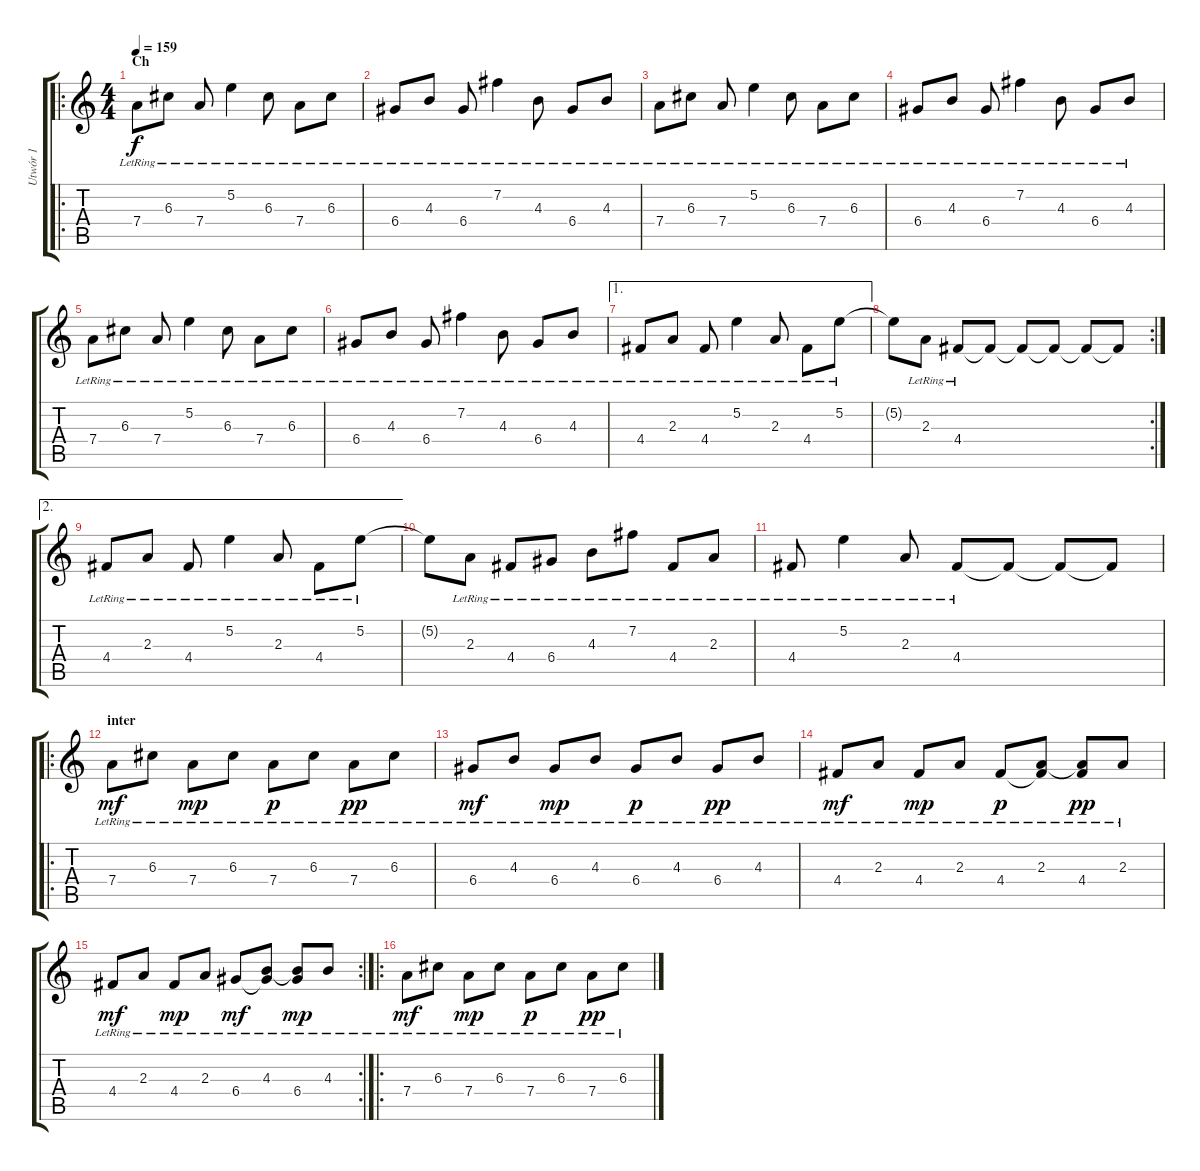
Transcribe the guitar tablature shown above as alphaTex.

\track ("Utwór 1" "Utwór 1") {instrument electricguitarjazz}
\staff {score tabs}
\tuning (E4 B3 G3 D3 A2 E2) {hide}
\ro
\ts (4 4)
\section ("" "Ch")
\tempo 159
\clef g2
\ks c
7.4{lr}.8{dy f} 6.3{lr}.8 7.4{lr}.8 5.2{lr}.4 6.3{lr}.8 7.4{lr}.8 6.3{lr}.8 |
6.4{lr}.8 4.3{lr}.8 6.4{lr}.8 7.2{lr}.4 4.3{lr}.8 6.4{lr}.8 4.3{lr}.8 |
7.4{lr}.8 6.3{lr}.8 7.4{lr}.8 5.2{lr}.4 6.3{lr}.8 7.4{lr}.8 6.3{lr}.8 |
6.4{lr}.8 4.3{lr}.8 6.4{lr}.8 7.2{lr}.4 4.3{lr}.8 6.4{lr}.8 4.3{lr}.8 |
7.4{lr}.8 6.3{lr}.8 7.4{lr}.8 5.2{lr}.4 6.3{lr}.8 7.4{lr}.8 6.3{lr}.8 |
6.4{lr}.8 4.3{lr}.8 6.4{lr}.8 7.2{lr}.4 4.3{lr}.8 6.4{lr}.8 4.3{lr}.8 |
\ae 1
4.4{lr}.8 2.3{lr}.8 4.4{lr}.8 5.2{lr}.4 2.3{lr}.8 4.4{lr}.8 5.2{lr}.8 |
\rc 2
5.2{t}.8 2.3{lr}.8 4.4{lr}.8 4.4{t}.8 4.4{t}.8 4.4{t}.8 4.4{t}.8 4.4{t}.8 |
\ae 2
4.4{lr}.8 2.3{lr}.8 4.4{lr}.8 5.2{lr}.4 2.3{lr}.8 4.4{lr}.8 5.2{lr}.8 |
5.2{t}.8 2.3{lr}.8 4.4{lr}.8 6.4{lr}.8 4.3{lr}.8 7.2{lr}.8 4.4{lr}.8 2.3{lr}.8 |
4.4{lr}.8 5.2{lr}.4 2.3{lr}.8 4.4{lr}.8 4.4{t}.8 4.4{t}.8 4.4{t}.8 |
\ro
\section ("" "inter")
7.4{lr}.8{dy mf} 6.3{lr}.8 7.4{lr}.8{dy mp} 6.3{lr}.8 7.4{lr}.8{dy p} 6.3{lr}.8 7.4{lr}.8{dy pp} 6.3{lr}.8 |
6.4{lr}.8{dy mf} 4.3{lr}.8 6.4{lr}.8{dy mp} 4.3{lr}.8 6.4{lr}.8{dy p} 4.3{lr}.8 6.4{lr}.8{dy pp} 4.3{lr}.8 |
4.4{lr}.8{dy mf} 2.3{lr}.8 4.4{lr}.8{dy mp} 2.3{lr}.8 4.4{lr}.8{dy p} (2.3{lr} 4.4{t}).8 (2.3{t} 4.4{lr}).8{dy pp} 2.3{lr}.8 |
\rc 2
4.4{lr}.8{dy mf} 2.3{lr}.8 4.4{lr}.8{dy mp} 2.3{lr}.8 6.4{lr}.8{dy mf} (4.3{lr} 6.4{t}).8 (4.3{t} 6.4{lr}).8{dy mp} 4.3{lr}.8 |
\ro
7.4{lr}.8{dy mf} 6.3{lr}.8 7.4{lr}.8{dy mp} 6.3{lr}.8 7.4{lr}.8{dy p} 6.3{lr}.8 7.4{lr}.8{dy pp} 6.3{lr}.8
